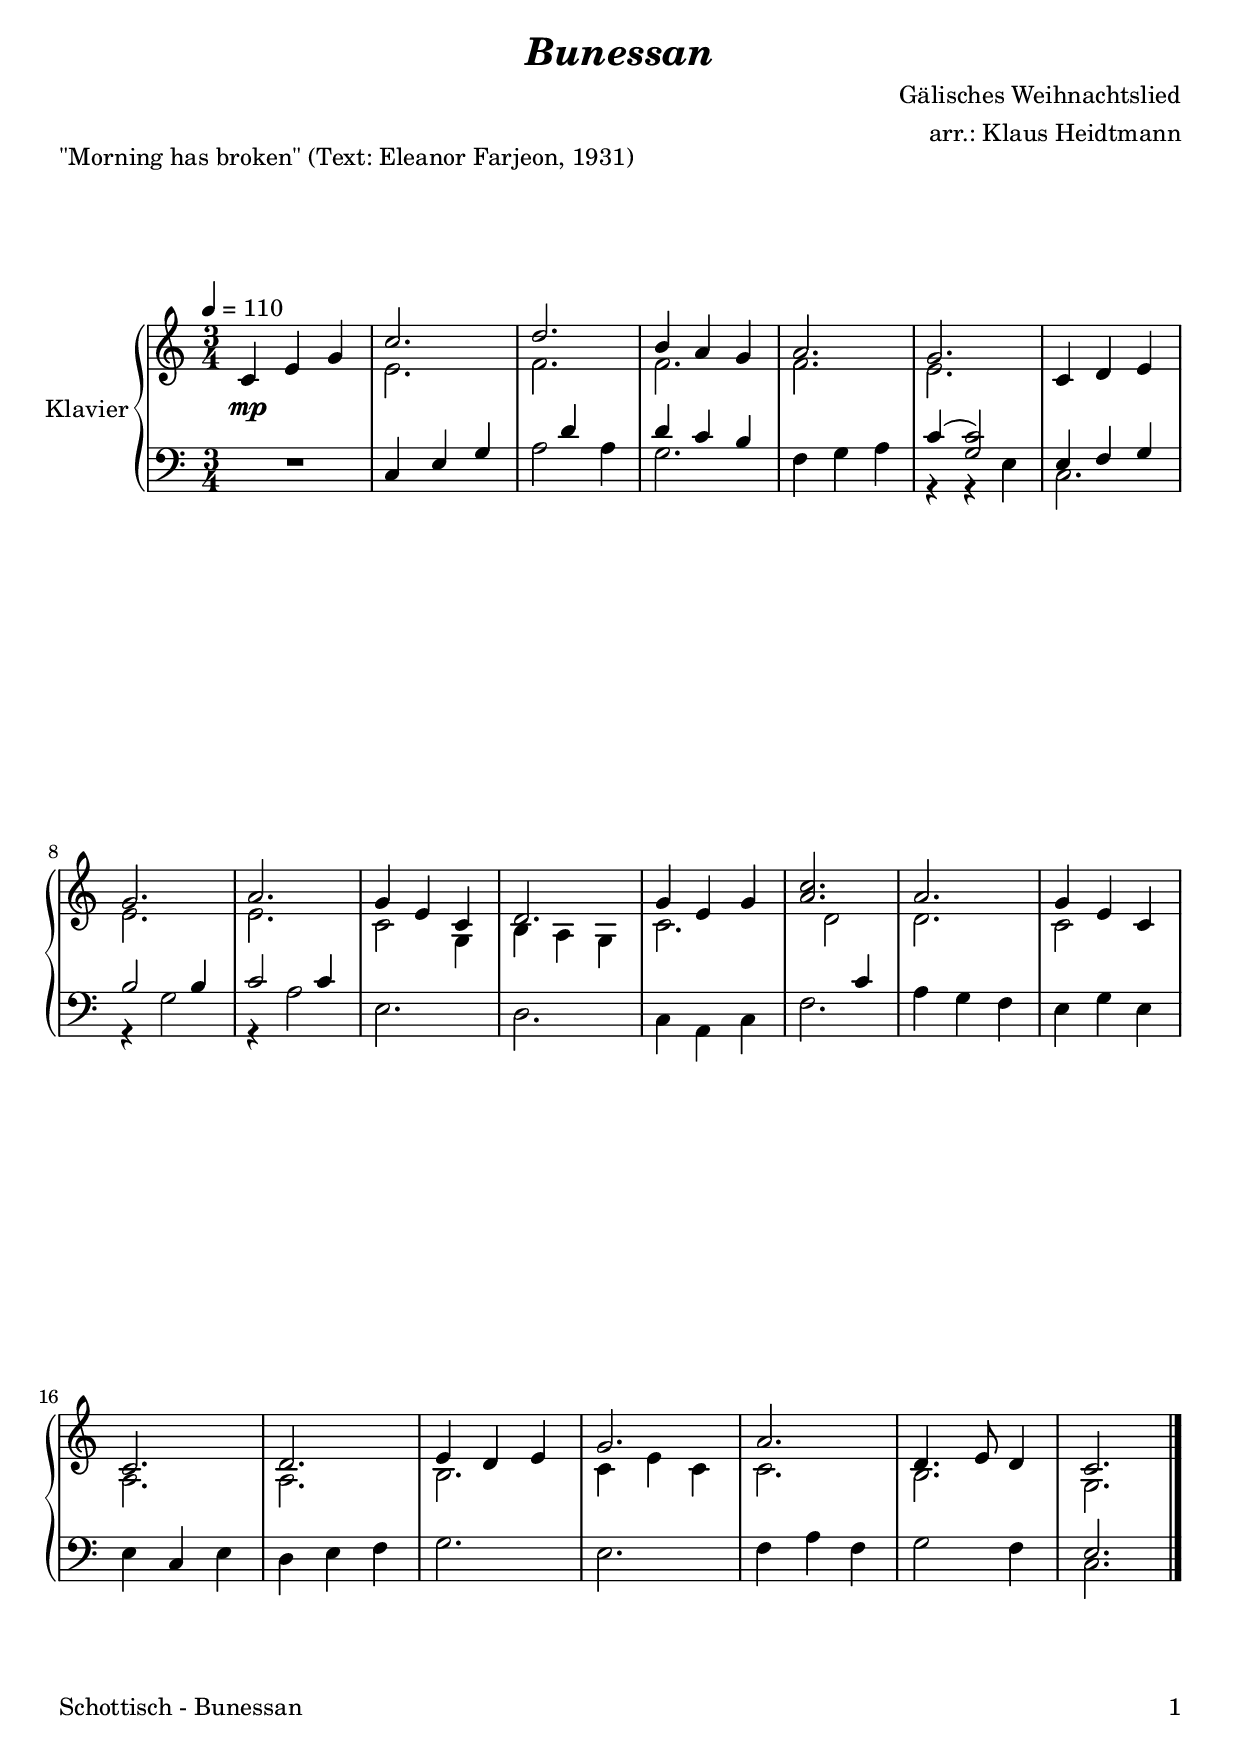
\version "2.24.3"
\include "deutsch.ly"

#(set-global-staff-size 21)

\header {
  title     = \markup \bold \italic "Bunessan"
  composer = "Gälisches Weihnachtslied"
  arranger = "arr.: Klaus Heidtmann"
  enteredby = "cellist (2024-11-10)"
  piece     = "\"Morning has broken\" (Text: Eleanor Farjeon, 1931)"
}

voiceconsts = {
  \key c \major
  \time 3/4
  \clef "treble"
  \numericTimeSignature
  \compressEmptyMeasures
  % Set default beaming for all staves
%  \set Timing.beamExceptions = #'()
%  \set Timing.baseMoment     = #(ly:make-moment 1 4)
%  \set Timing.beatStructure  = #'(1 1 1)
  \tempo 4=110
}

mist = "string ensemble 1"
mikl = "acoustic grand"

rit = \mark \markup \box \italic "rit."

va = \relative c' {
  \voiceconsts

  c4 e g
  << {
    c2.
    d
    h4 a g
    a2.
    g
    c,4 d e

    g2.
    a
    g4 e c
    d2.
    g4 e g
    <a c>2.
    a

    g4 e c
    c2.
    d
    e4 d e
    g2.
    a
    d,4. e8 d4
    c2.
  } \\ {
    e
    f
    f
    f
    e
    s

    e
    e
    c2 g4
    h a g
    c2.
    s4 d2
    d2.

    c2 s4
    a2.
    a
    h
    c4 e c
    c2.
    h
    g
  } >> \bar "|."
}

vb = \relative c {
  \voiceconsts
  \clef "bass"

  R2.
  << {
    c4 e g
    s d' s
    d c h
    s2.
    c4( <g c>2)
    e4 f g

    h2 h4
    c2 c4
    s2.*3
    s2 c4
  } \\ {
    s2.
    a2 a4
    g2.
    f4 g a
    r4 r e
    c2.

    r4 g'2
    r4 a2
    e2.
    d
    c4 a c
    f2.
  } >>
  a4 g f

  e g e
  e c e
  d e f
  g2.
  e
  f4 a f
  g2 f4
  << e2. \\ c >> \bar "|."
}

vdy = {
  s1\mp
}


music = \new PianoStaff <<
        \set PianoStaff.midiInstrument = \mikl
        \set PianoStaff.instrumentName = \markup \center-column { "Klavier" }
        <<
          \new Staff {
            \transpose c c { \va }
          }
	  
          \new Dynamics \vdy

          \new Staff {
            \transpose c c { \vb }
          }
        >>
>>

\book {
  \paper {
    print-page-number = ##t
    print-first-page-number = ##t
    ragged-last-bottom = ##f
    oddHeaderMarkup = \markup \null
    evenHeaderMarkup = \markup \null
    oddFooterMarkup = \markup {
      \fill-line {
        \if \should-print-page-number
        "Schottisch - Bunessan" \fromproperty #'page:page-number-string
      }
    }
    evenFooterMarkup = \oddFooterMarkup
  } \score {
    \music
    \layout {}
  }

  \score {
    \unfoldRepeats \music

    \midi {
      \context {
        \Score
      }
    }
  }
}
